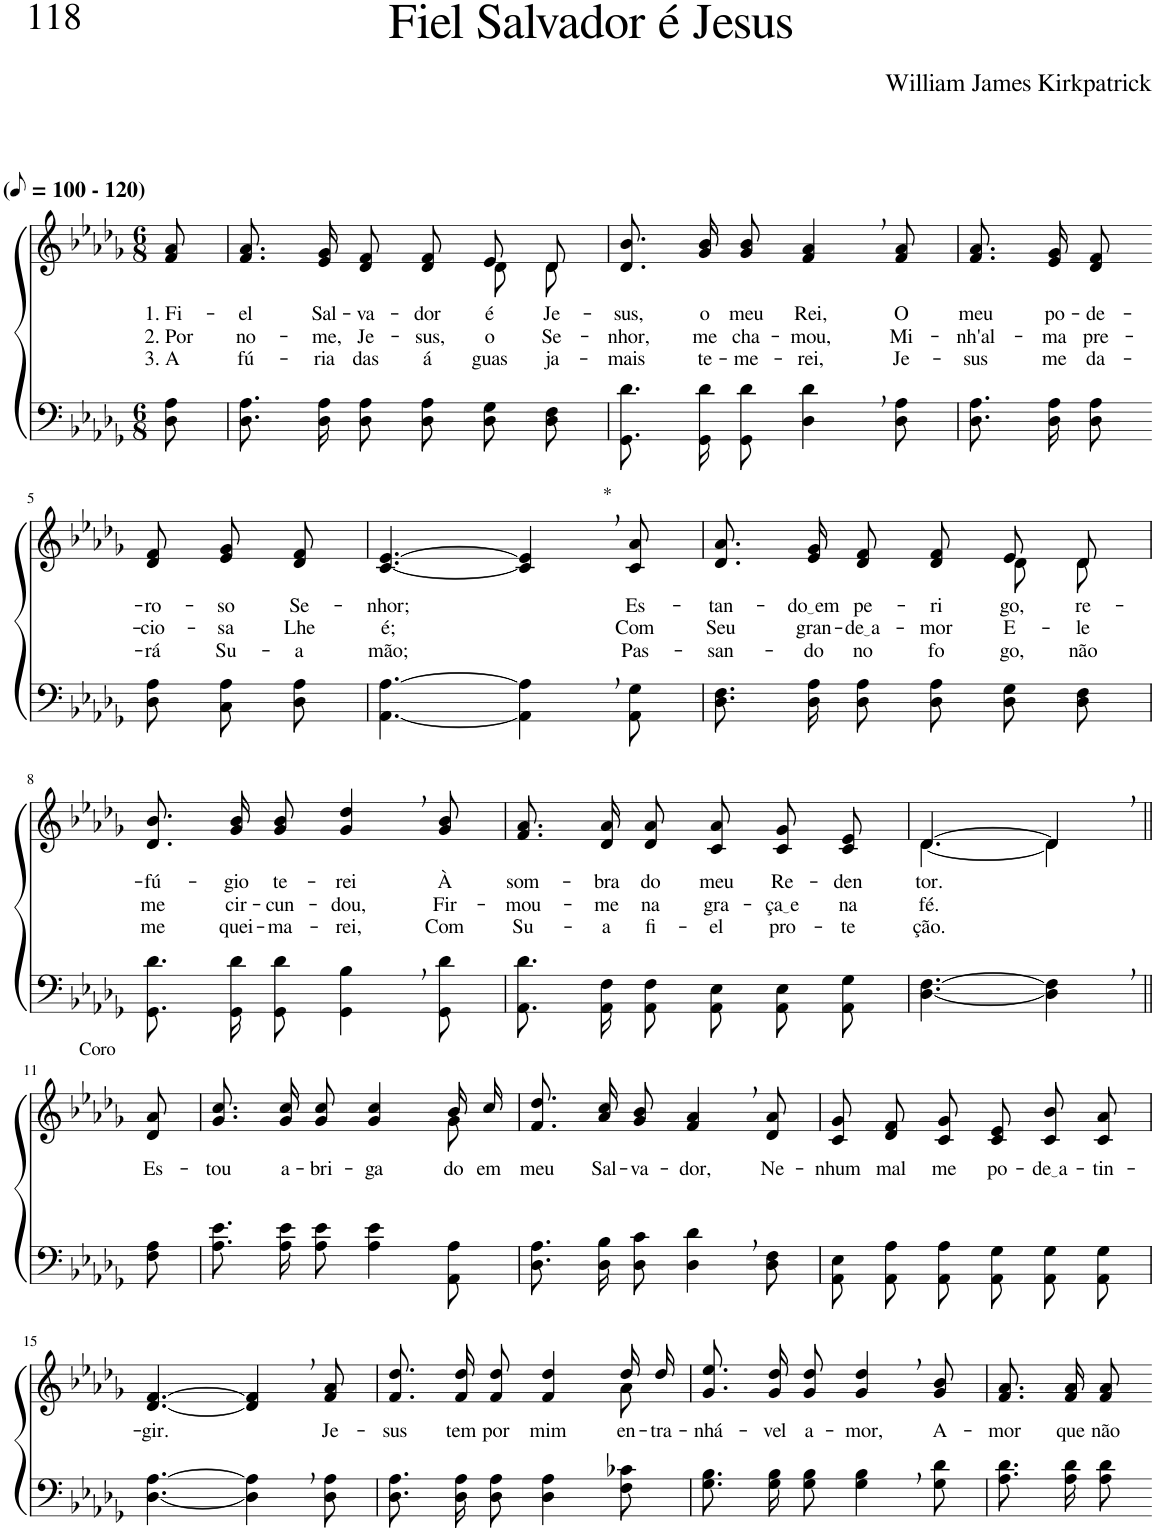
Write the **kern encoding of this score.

**kern	**kern	**text	**text	**text
*part2	*part1	*part1	*part1	*part1
*staff2	*staff1	*staff1	*staff1	*staff1
*I"Parte III e IV	*I"Parte I e II	*	*	*
*clefF4	*clefG2	*	*	*
*k[b-e-a-d-g-]	*k[b-e-a-d-g-]	*	*	*
*M6/8	*M6/8	*	*	*
*MM50	*MM50	*	*	*
=1	=1	=1	=1	=1
!	!LO:TX:a:B:t=(	!	!	!
!	!LO:TX:a:B:t=- 120)	!	!	!
!	!	!LO:LY:b	!LO:LY:b	!LO:LY:b
8D-\ 8A-\	8f/ 8a-/	1. Fi-	2. Por	3. A
=2	=2	=2	=2	=2
!	!	!LO:LY:b	!LO:LY:b	!LO:LY:b
*	*^	*	*	*
8.D-\ 8.A-\L	8.f/ 8.a-/L	2ryy	-el	no-	fú-
!	!	!	!LO:LY:b	!LO:LY:b	!LO:LY:b
16D-\ 16A-\K	16e-/ 16g-/K	.	Sal-	-me,	-ria
!	!	!	!LO:LY:b	!LO:LY:b	!LO:LY:b
8D-\ 8A-\J	8d-/ 8f/J	.	-va-	Je-	das
!	!	!	!LO:LY:b	!LO:LY:b	!LO:LY:b
8D-\ 8A-\L	8d-/ 8f/L	.	-dor	-sus,	á-
!	!	!	!LO:LY:b	!LO:LY:b	!LO:LY:b
8D-\ 8G-\	8e-/	8d-\L	é	o	-guas
!	!	!	!LO:LY:b	!LO:LY:b	!LO:LY:b
8D-\ 8F\J	8d-/J	8d-\J	Je-	Se-	ja-
=3	=3	=3	=3	=3	=3
!	!	!	!LO:LY:b	!LO:LY:b	!LO:LY:b
*	*v	*v	*	*	*
8.GG-\ 8.d-\L	8.d-/ 8.b-/L	-sus,	-nhor,	-mais
!	!	!LO:LY:b	!LO:LY:b	!LO:LY:b
16GG-\ 16d-\K	16g-/ 16b-/K	o	me	te-
!	!	!LO:LY:b	!LO:LY:b	!LO:LY:b
8GG-\ 8d-\J	8g-/ 8b-/J	meu	cha-	-me-
!	!	!LO:LY:b	!LO:LY:b	!LO:LY:b
4D-\, 4d-\,	4f/, 4a-/,	Rei,	-mou,	-rei,
!	!	!LO:LY:b	!LO:LY:b	!LO:LY:b
8D-\ 8A-\	8f/ 8a-/	O	Mi-	Je-
=4	=4	=4	=4	=4
!	!	!LO:LY:b	!LO:LY:b	!LO:LY:b
8.D-\ 8.A-\L	8.f/ 8.a-/L	meu	-nh'al-	-sus
!	!	!LO:LY:b	!LO:LY:b	!LO:LY:b
16D-\ 16A-\K	16e-/ 16g-/K	po-	-ma	me
!	!	!LO:LY:b	!LO:LY:b	!LO:LY:b
8D-\ 8A-\J	8d-/ 8f/J	-de-	pre-	da-
!!LO:LB:g=z
=5-	=5-	=5-	=5-	=5-
!	!	!LO:LY:b	!LO:LY:b	!LO:LY:b
8D-\ 8A-\L	8d-/ 8f/L	-ro-	-cio-	-rá
!	!	!LO:LY:b	!LO:LY:b	!LO:LY:b
8C\ 8A-\	8e-/ 8g-/	-so	-sa	Su-
!	!	!LO:LY:b	!LO:LY:b	!LO:LY:b
8D-\ 8A-\J	8d-/ 8f/J	Se-	Lhe	-a
=6	=6	=6	=6	=6
!	!	!LO:LY:b	!LO:LY:b	!LO:LY:b
[4.AA-\ [4.A-\	[4.c/ [4.e-/	-nhor;	é;	mão;
!	!LO:TX:a:t=*	!	!	!
4AA-\], 4A-\],	4c/], 4e-/],	.	.	.
!	!	!LO:LY:b	!LO:LY:b	!LO:LY:b
8AA-\ 8G-\	8c/ 8a-/	Es-	Com	Pas-
=7	=7	=7	=7	=7
!	!	!LO:LY:b	!LO:LY:b	!LO:LY:b
*	*^	*	*	*
8.D-\ 8.F\L	8.d-/ 8.a-/L	2ryy	-tan-	Seu	-san-
!	!	!	!LO:LY:b	!LO:LY:b	!LO:LY:b
16D-\ 16A-\K	16e-/ 16g-/K	.	do em	gran-	-do
!	!	!	!LO:LY:b	!LO:LY:b	!LO:LY:b
8D-\ 8A-\J	8d-/ 8f/J	.	pe-	de a	no
!	!	!	!LO:LY:b	!LO:LY:b	!LO:LY:b
8D-\ 8A-\L	8d-/ 8f/L	.	-ri-	-mor	fo-
!	!	!	!LO:LY:b	!LO:LY:b	!LO:LY:b
8D-\ 8G-\	8e-/	8d-\L	-go,	E-	-go,
!	!	!	!LO:LY:b	!LO:LY:b	!LO:LY:b
8D-\ 8F\J	8d-/J	8d-\J	re-	-le	não
!!LO:LB:g=z
=8	=8	=8	=8	=8	=8
!	!	!	!LO:LY:b	!LO:LY:b	!LO:LY:b
*	*v	*v	*	*	*
8.GG-\ 8.d-\L	8.d-/ 8.b-/L	-fú-	me	me
!	!	!LO:LY:b	!LO:LY:b	!LO:LY:b
16GG-\ 16d-\K	16g-/ 16b-/K	-gio	cir-	quei-
!	!	!LO:LY:b	!LO:LY:b	!LO:LY:b
8GG-\ 8d-\J	8g-/ 8b-/J	te-	-cun-	-ma-
!	!	!LO:LY:b	!LO:LY:b	!LO:LY:b
4GG-\, 4B-\,	4g-/, 4dd-/,	-rei	-dou,	-rei,
!	!	!LO:LY:b	!LO:LY:b	!LO:LY:b
8GG-\ 8d-\	8g-/ 8b-/	À	Fir-	Com
=9	=9	=9	=9	=9
!	!	!LO:LY:b	!LO:LY:b	!LO:LY:b
8.AA-/ 8.d-/L	8.f/ 8.a-/L	som-	-mou-	Su-
!	!	!LO:LY:b	!LO:LY:b	!LO:LY:b
16AA-/ 16F/K	16d-/ 16a-/K	-bra	-me	-a
!	!	!LO:LY:b	!LO:LY:b	!LO:LY:b
8AA-/ 8F/J	8d-/ 8a-/J	do	na	fi-
!	!	!LO:LY:b	!LO:LY:b	!LO:LY:b
8AA-\ 8E-\L	8c/ 8a-/L	meu	gra-	-el
!	!	!LO:LY:b	!LO:LY:b	!LO:LY:b
8AA-\ 8E-\	8c/ 8g-/	Re-	ça e	pro-
!	!	!LO:LY:b	!LO:LY:b	!LO:LY:b
8AA-\ 8G-\J	8c/ 8e-/J	-den-	na	-te-
=10	=10	=10	=10	=10
*	*^	*	*	*
!	!	!	!LO:LY:b	!LO:LY:b	!LO:LY:b
[4.D-\ [4.F\	[4.d-/	[4.d-\	-tor.	fé.	-ção.
4D-\], 4F\],	4d-,/]	4d-\]	.	.	.
!!LO:LB:g=z
=11||	=11||	=11||	=11||	=11||	=11||
!	!LO:TX:a:t=Coro	!	!	!	!
!	!	!	!LO:LY:b	!	!
*	*v	*v	*	*	*
8F\ 8A-\	8d-/ 8a-/	Es-	.	.
=12	=12	=12	=12	=12
!	!	!LO:LY:b	!	!
*	*^	*	*	*
8.A-\ 8.e-\L	8.g-/ 8.cc/L	8ryy	-tou	.	.
!	!	!	!LO:LY:b	!	!
*	*v	*v	*	*	*
16A-\ 16e-\K	16g-/ 16cc/K	a-	.	.
!	!	!LO:LY:b	!	!
8A-\ 8e-\J	8g-/ 8cc/J	-bri-	.	.
!	!	!LO:LY:b	!	!
4A-\ 4e-\	4g-/ 4cc/	-ga-	.	.
*	*^	*	*	*
!	!	!	!LO:LY:b	!	!
8AA-\ 8A-\	16b-/LL	8g-\	-do	.	.
!	!	!	!LO:LY:b	!	!
.	16cc/JJ	.	em	.	.
*	*v	*v	*	*	*
=13	=13	=13	=13	=13
!	!	!LO:LY:b	!	!
8.D-\ 8.A-\L	8.f/ 8.dd-/L	meu	.	.
!	!	!LO:LY:b	!	!
16D-\ 16B-\K	16a-/ 16cc/K	Sal-	.	.
!	!	!LO:LY:b	!	!
8D-\ 8c\J	8g-/ 8b-/J	-va-	.	.
!	!	!LO:LY:b	!	!
4D-\, 4d-\,	4f/, 4a-/,	-dor,	.	.
!	!	!LO:LY:b	!	!
8D-\ 8F\	8d-/ 8a-/	Ne-	.	.
=14	=14	=14	=14	=14
!	!	!LO:LY:b	!	!
8AA-\ 8E-\L	8c/ 8g-/L	-nhum	.	.
!	!	!LO:LY:b	!	!
8AA-\ 8A-\	8d-/ 8f/	mal	.	.
!	!	!LO:LY:b	!	!
8AA-\ 8A-\J	8c/ 8g-/J	me	.	.
!	!	!LO:LY:b	!	!
8AA-\ 8G-\L	8c/ 8e-/L	po-	.	.
!	!	!LO:LY:b	!	!
8AA-\ 8G-\	8c/ 8b-/	de a	.	.
!	!	!LO:LY:b	!	!
8AA-\ 8G-\J	8c/ 8a-/J	-tin-	.	.
!!LO:LB:g=z
=15	=15	=15	=15	=15
!	!	!LO:LY:b	!	!
[4.D-\ [4.A-\	[4.d-/ [4.f/	-gir.	.	.
4D-\], 4A-\],	4d-/], 4f/],	.	.	.
!	!	!LO:LY:b	!	!
8D-\ 8A-\	8f/ 8a-/	Je-	.	.
=16	=16	=16	=16	=16
!	!	!LO:LY:b	!	!
*	*^	*	*	*
8.D-\ 8.A-\L	8.f/ 8.dd-/L	8ryy	-sus	.	.
!	!	!	!LO:LY:b	!	!
*	*v	*v	*	*	*
16D-\ 16A-\K	16f/ 16dd-/K	tem	.	.
!	!	!LO:LY:b	!	!
8D-\ 8A-\J	8f/ 8dd-/J	por	.	.
!	!	!LO:LY:b	!	!
4D-\ 4A-\	4f/ 4dd-/	mim	.	.
*	*^	*	*	*
!	!	!	!LO:LY:b	!	!
8F\ 8c-X\	16dd-/LL	8a-\	en-	.	.
!	!	!	!LO:LY:b	!	!
.	16dd-/JJ	.	-tra-	.	.
*	*v	*v	*	*	*
=17	=17	=17	=17	=17
!	!	!LO:LY:b	!	!
8.G-\ 8.B-\L	8.g-\ 8.ee-\L	-nhá-	.	.
!	!	!LO:LY:b	!	!
16G-\ 16B-\K	16g-\ 16dd-\K	-vel	.	.
!	!	!LO:LY:b	!	!
8G-\ 8B-\J	8g-\ 8dd-\J	a-	.	.
!	!	!LO:LY:b	!	!
4G-\, 4B-\,	4g-/, 4dd-/,	-mor,	.	.
!	!	!LO:LY:b	!	!
8G-\ 8d-\	8g-/ 8b-/	A-	.	.
=18	=18	=18	=18	=18
!	!	!LO:LY:b	!	!
8.A-\ 8.d-\L	8.f/ 8.a-/L	-mor	.	.
!	!	!LO:LY:b	!	!
16A-\ 16d-\K	16f/ 16a-/K	que	.	.
!	!	!LO:LY:b	!	!
8A-\ 8d-\J	8f/ 8a-/J	não	.	.
=-	=-	=-	=-	=-
*-	*-	*-	*-	*-
